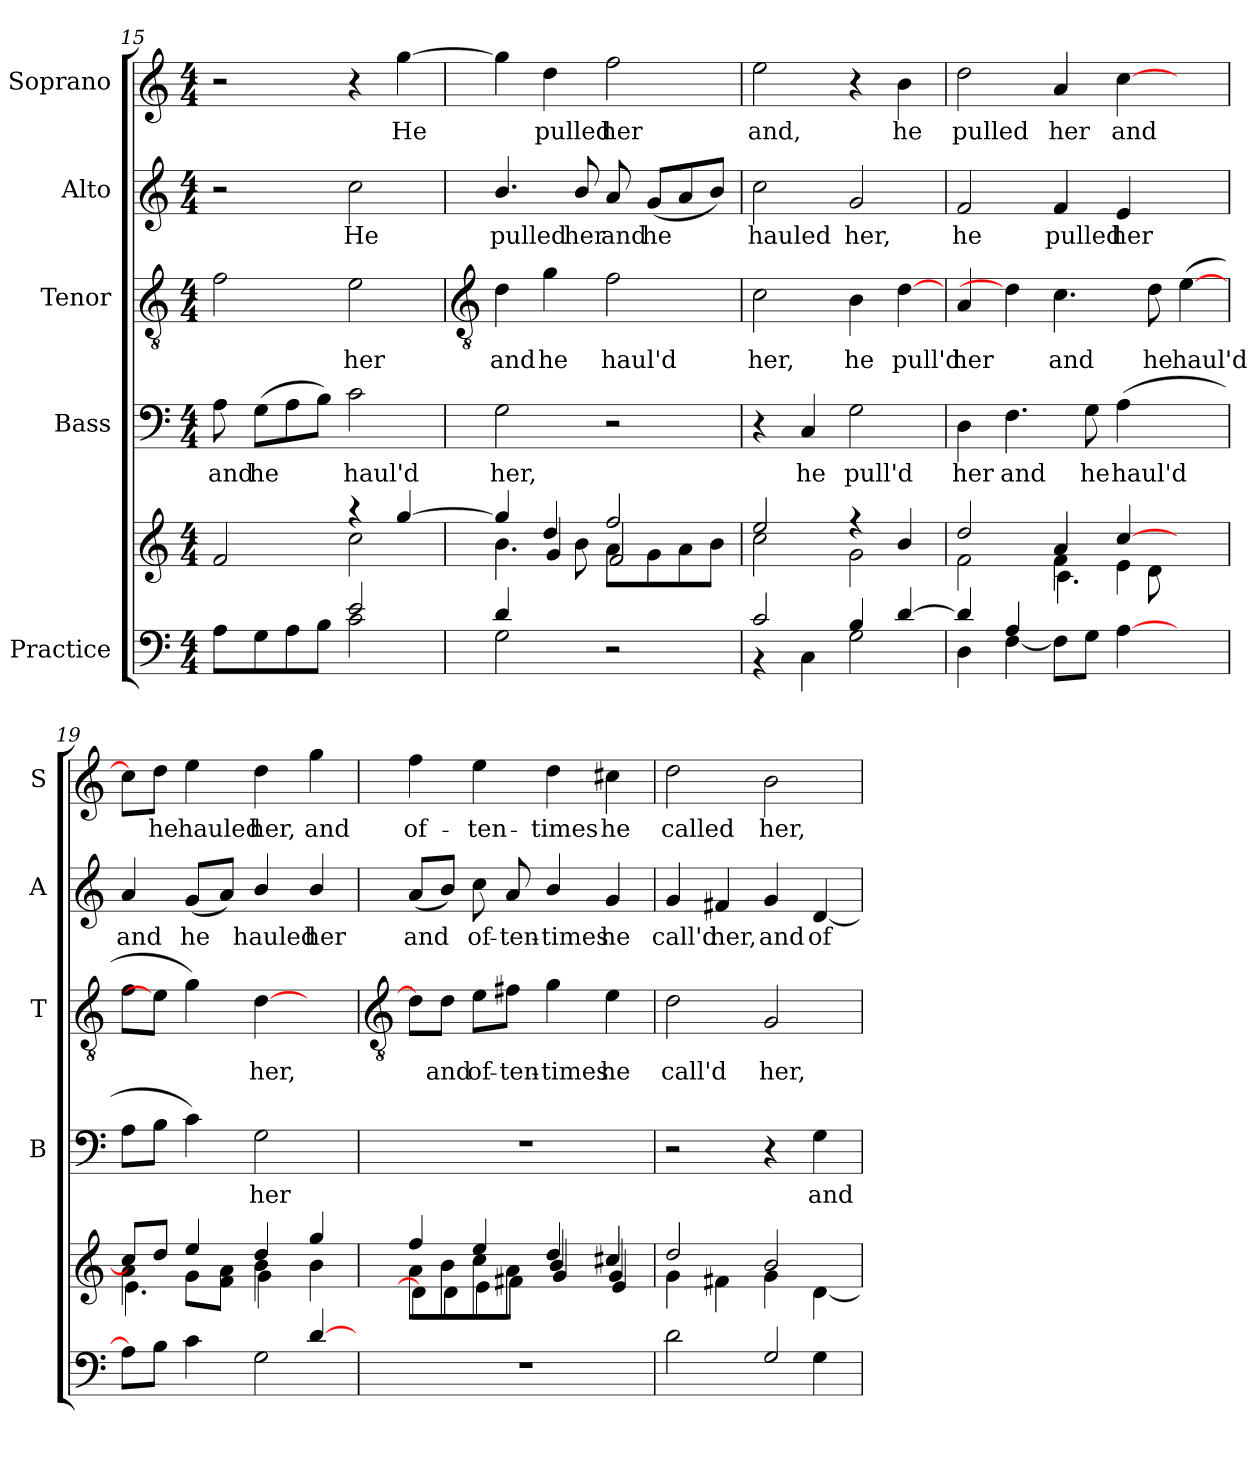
**kern	**kern	**kern	**text	**kern	**text	**kern	**text	**kern	**text
*part5	*part5	*part4	*part4	*part3	*part3	*part2	*part2	*part1	*part1
*staff6	*staff5	*staff4	*staff4	*staff3	*staff3	*staff2	*staff2	*staff1	*staff1
*I"Practice	*	*I"Bass	*	*I"Tenor	*	*I"Alto	*	*I"Soprano	*
*	*	*I'B	*	*I'T	*	*I'A	*	*I'S	*
*clefF4	*clefG2	*clefF4	*	*clefGv2	*	*clefG2	*	*clefG2	*
*k[]	*k[]	*k[]	*	*k[]	*	*k[]	*	*k[]	*
*C:	*C:	*C:	*	*C:	*	*C:	*	*C:	*
*M4/4	*M4/4	*M4/4	*	*M4/4	*	*M4/4	*	*M4/4	*
=15	=15	=15	=15	=15	=15	=15	=15	=15	=15
*^	*^	*	*	*	*	*	*	*	*
*	*	*	*^	*	*	*	*	*	*	*	*
!	!	!	!	!	!	!LO:LY:b	!	!	!	!	!	!
2ryy	8AL	2ryy	2ryy	2f	8A	and	2f	.	2r	.	2r	.
!	!	!	!	!	!	!LO:LY:b	!	!	!	!	!	!
.	8G	.	.	.	(>8GL	he	.	.	.	.	.	.
.	8A	.	.	.	8A	.	.	.	.	.	.	.
.	8BJ	.	.	.	8BJ)	.	.	.	.	.	.	.
!	!	!	!	!	!	!LO:LY:b	!	!LO:LY:b	!	!LO:LY:b	!	!
2e	2c	4r	2cc	2ryy	2c	haul'd	2e	her	2cc	He	4r	.
!	!	!	!	!	!	!	!	!	!	!	!	!LO:LY:b
.	.	[4gg/	.	.	.	.	.	.	.	.	[4gg	He
!!LO:LB:g=z
=16	=16	=16	=16	=16	=16	=16	=16	=16	=16	=16	=16	=16
*	*	*	*	*	*	*	*clefGv2	*	*	*	*	*
!	!	!	!	!	!	!LO:LY:b	!	!LO:LY:b	!	!LO:LY:b	!	!
4d/	2G	4gg/]	4.b\	4ryy	2G	her,	4d\	and	4.b/	pulled	4gg]	.
!	!	!	!	!	!	!	!	!LO:LY:b	!	!	!	!LO:LY:b
2.ryy	.	4dd/	.	4g	.	.	4g	he	.	.	4dd	pulled
!	!	!	!	!	!	!	!	!	!	!LO:LY:b	!	!
.	.	.	8b\	.	.	.	.	.	8b/	her	.	.
!	!	!	!	!	!	!	!	!LO:LY:b	!	!LO:LY:b	!	!LO:LY:b
.	2r	2ff/	8a\L	2f	2r	.	2f	haul'd	8a	and	2ff	her
!	!	!	!	!	!	!	!	!	!	!LO:LY:b	!	!
.	.	.	8g\	.	.	.	.	.	(<8gL	he	.	.
.	.	.	8a\	.	.	.	.	.	8a	.	.	.
.	.	.	8bJ	.	.	.	.	.	8bJ)	.	.	.
*	*	*	*v	*v	*	*	*	*	*	*	*	*
=17	=17	=17	=17	=17	=17	=17	=17	=17	=17	=17	=17
!	!	!	!	!	!	!	!LO:LY:b	!	!LO:LY:b	!	!LO:LY:b
2c/	4r	2ee	2cc	4r	.	2c	her,	2cc	hauled	2ee	and,
!	!	!	!	!	!LO:LY:b	!	!	!	!	!	!
.	4C\	.	.	4C	he	.	.	.	.	.	.
!	!	!	!	!	!LO:LY:b	!	!LO:LY:b	!	!LO:LY:b	!	!
4B/	2G	4r	2g\	2G	pull'd	4B	he	2g	her,	4r	.
!	!	!	!	!	!	!	!LO:LY:b	!	!	!	!LO:LY:b
[4d/	.	4b	.	.	.	[4d	pull'd	.	.	4b	he
=18	=18	=18	=18	=18	=18	=18	=18	=18	=18	=18	=18
*	*	*	*^	*	*	*	*	*	*	*	*
!	!	!	!	!	!	!LO:LY:b	!	!LO:LY:b	!	!LO:LY:b	!	!LO:LY:b
4d]	4D	2dd/	2f	2ryy	4D	her	4A	her	2f	he	2dd	pulled
!	!	!	!	!	!	!LO:LY:b	!	!	!	!	!	!
4A	[4F	.	.	.	4.F	and	4d]	.	.	.	.	.
!	!	!	!	!	!	!	!	!LO:LY:b	!	!LO:LY:b	!	!LO:LY:b
4ryy	8FL]	4a	4f	4.c\	.	.	4.c	and	4f	pulled	4a	her
!	!	!	!	!	!	!LO:LY:b	!	!	!	!	!	!
.	8GJ	.	.	.	8G	he	.	.	.	.	.	.
!	!	!	!	!	!	!LO:LY:b	!	!	!	!LO:LY:b	!	!LO:LY:b
2ryy	[4A	[4cc/	4e\	.	(>4A	haul'd	.	.	4e	her	[4cc	and
!	!	!	!	!	!	!	!	!LO:LY:b	!	!	!	!
.	.	.	.	8d\	.	.	8d	he	.	.	.	.
!	!	!	!	!	!	!	!	!LO:LY:b	!	!	!	!
.	4ryy	4ryy	4ryy	4ryy	4ryy	.	(>[4e	haul'd	4ryy	.	4ryy	.
=19	=19	=19	=19	=19	=19	=19	=19	=19	=19	=19	=19	=19
!	!	!	!	!	!	!	!	!	!	!LO:LY:b	!	!
4.ryy	8AL]	8cc/L]	4a\	4.e\	8AL	.	8f\L	.	4a	and	8cc\L]	.
!	!	!	!	!	!	!	!	!	!	!	!	!LO:LY:b
.	8BJ	8dd/J	.	.	8BJ	.	8e\J]	.	.	.	8dd\J	he
!	!	!	!	!	!	!	!	!	!	!LO:LY:b	!	!LO:LY:b
.	4c	4ee/	8g\L	.	4c)	.	4g\)	.	(<8gL	he	4ee	hauled
8f\yy	.	.	8f\ 8a\J	8ryy	.	.	.	.	8aJ)	.	.	.
!	!	!	!	!	!	!LO:LY:b	!	!LO:LY:b	!	!LO:LY:b	!	!LO:LY:b
4ryy	2G	4dd	4b\	4g\	2G	her	[4d	her,	4b/	hauled	4dd	her,
!	!	!	!	!	!	!	!	!	!	!LO:LY:b	!	!LO:LY:b
[4d/	.	4gg	4b\	4ryy	.	.	4ryy	.	4b/	her	4gg	and
*v	*v	*	*	*	*	*	*	*	*	*	*	*
!!LO:LB:g=z
=20	=20	=20	=20	=20	=20	=20	=20	=20	=20	=20	=20
*	*	*	*	*	*	*clefGv2	*	*	*	*	*
!	!	!	!	!	!	!	!	!	!LO:LY:b	!	!LO:LY:b
1r	4ff/	8aL	8d\L]	1r	.	8d\L]	.	(<8aL	and	4ff	of-
!	!	!	!	!	!	!	!LO:LY:b	!	!	!	!
.	.	8b	8d\	.	.	8d\J	and	8bJ)	.	.	.
!	!	!	!	!	!	!	!LO:LY:b	!	!LO:LY:b	!	!LO:LY:b
.	4ee/	8cc	8e\	.	.	8e\L	of-	8cc	of-	4ee	-ten-
!	!	!	!	!	!	!	!LO:LY:b	!	!LO:LY:b	!	!
.	.	8aJ	8f#X\J	.	.	8f#X\J	-ten-	8a	-ten-	.	.
!	!	!	!	!	!	!	!LO:LY:b	!	!LO:LY:b	!	!LO:LY:b
.	4dd/	4b/	4g/	.	.	4g	-times	4b/	-times	4dd	-times
!	!	!	!	!	!	!	!LO:LY:b	!	!LO:LY:b	!	!LO:LY:b
.	4cc#X/	4g/	4e/	.	.	4e	he	4g	he	4cc#X	he
=21	=21	=21	=21	=21	=21	=21	=21	=21	=21	=21	=21
*^	*	*	*	*	*	*	*	*	*	*	*
!	!	!	!	!	!	!	!	!LO:LY:b	!	!LO:LY:b	!	!LO:LY:b
*	*	*	*v	*v	*	*	*	*	*	*	*	*
2d	2.ryy	2dd/	4g\	2r	.	2d	call'd	4g	call'd	2dd	called
!	!	!	!	!	!	!	!	!	!LO:LY:b	!	!
.	.	.	4f#X\	.	.	.	.	4f#X	her,	.	.
!	!	!	!	!	!	!	!LO:LY:b	!	!LO:LY:b	!	!LO:LY:b
2G/	.	2b/	4g\	4r	.	2G	her,	4g	and	2b	her,
!	!	!	!	!	!LO:LY:b	!	!	!	!LO:LY:b	!	!
.	4G	.	[4d\	4G	and	.	.	[4d	of-	.	.
*v	*v	*	*	*	*	*	*	*	*	*	*
*	*v	*v	*	*	*	*	*	*	*	*
=	=	=	=	=	=	=	=	=	=
*-	*-	*-	*-	*-	*-	*-	*-	*-	*-
